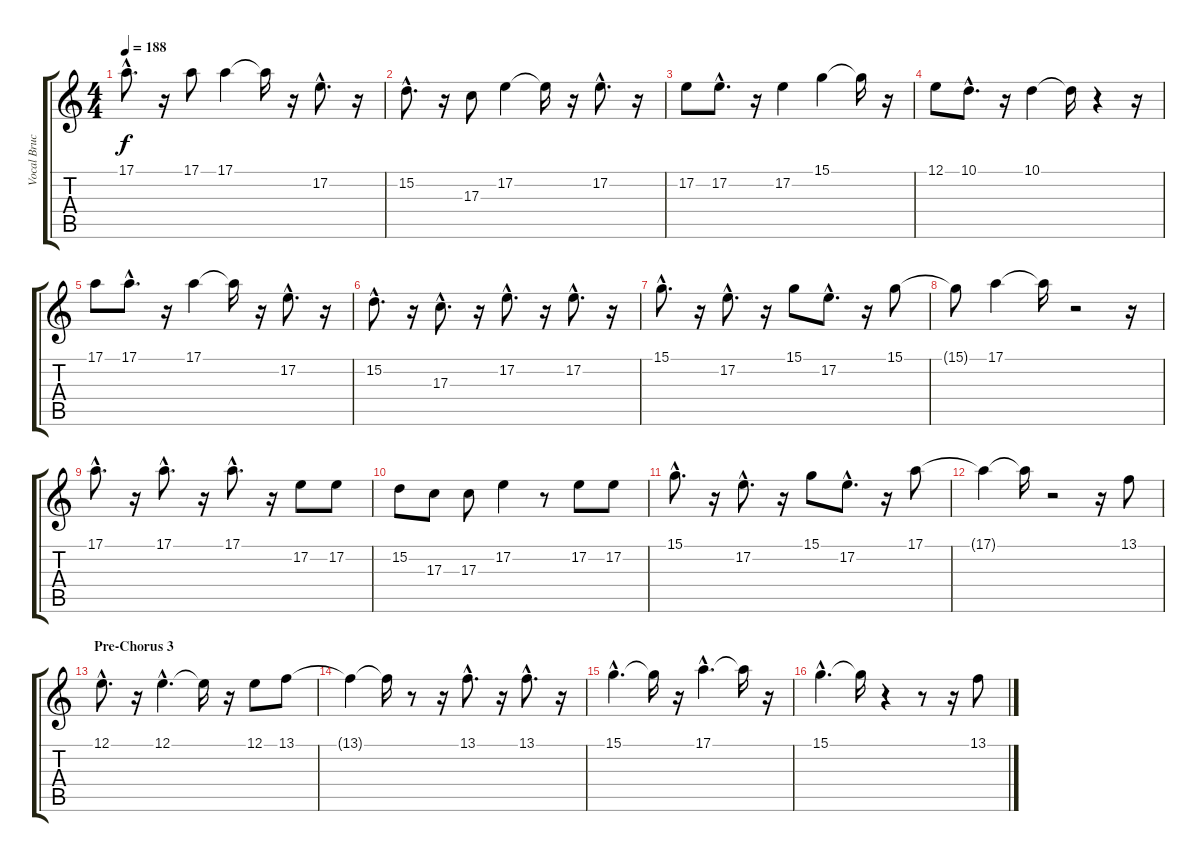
\track ("Vocal Bruce Dickinson" "Vocal Bruc") {instrument synthvoice}
\staff {score tabs}
\tuning (E4 B3 G3 D3 A2 E2) {hide}
\ts (4 4)
\tempo 188
\clef g2
\ks c
17.1{hac}.8{d dy f} r.16 17.1.8 17.1.4 17.1{t}.16 r.16 17.2{hac}.8{d} r.16 |
15.2{hac}.8{d} r.16 17.3.8 17.2.4 17.2{t}.16 r.16 17.2{hac}.8{d} r.16 |
17.2.8 17.2{hac}.8{d} r.16 17.2.4 15.1.4 15.1{t}.16 r.16 |
12.1.8 10.1{hac}.8{d} r.16 10.1.4 10.1{t}.16 r.4 r.16 |
17.1.8 17.1{hac}.8{d} r.16 17.1.4 17.1{t}.16 r.16 17.2{hac}.8{d} r.16 |
15.2{hac}.8{d} r.16 17.3{hac}.8{d} r.16 17.2{hac}.8{d} r.16 17.2{hac}.8{d} r.16 |
15.1{hac}.8{d} r.16 17.2{hac}.8{d} r.16 15.1.8 17.2{hac}.8{d} r.16 15.1.8 |
15.1{t}.8 17.1.4 17.1{t}.16 r.2 r.16 |
17.1{hac}.8{d} r.16 17.1{hac}.8{d} r.16 17.1{hac}.8{d} r.16 17.2.8 17.2.8 |
15.2.8 17.3.8 17.3.8 17.2.4 r.8 17.2.8 17.2.8 |
15.1{hac}.8{d} r.16 17.2{hac}.8{d} r.16 15.1.8 17.2{hac}.8{d} r.16 17.1.8 |
17.1{t}.4 17.1{t}.16 r.2 r.16 13.1.8 |
\section ("" "Pre-Chorus 3")
12.1{hac}.8{d} r.16 12.1{hac}.4{d} 12.1{t}.16 r.16 12.1.8 13.1.8 |
13.1{t}.4 13.1{t}.16 r.8 r.16 13.1{hac}.8{d} r.16 13.1{hac}.8{d} r.16 |
15.1{hac}.4{d} 15.1{t}.16 r.16 17.1{hac}.4{d} 17.1{t}.16 r.16 |
15.1{hac}.4{d} 15.1{t}.16 r.4 r.8 r.16 13.1.8
